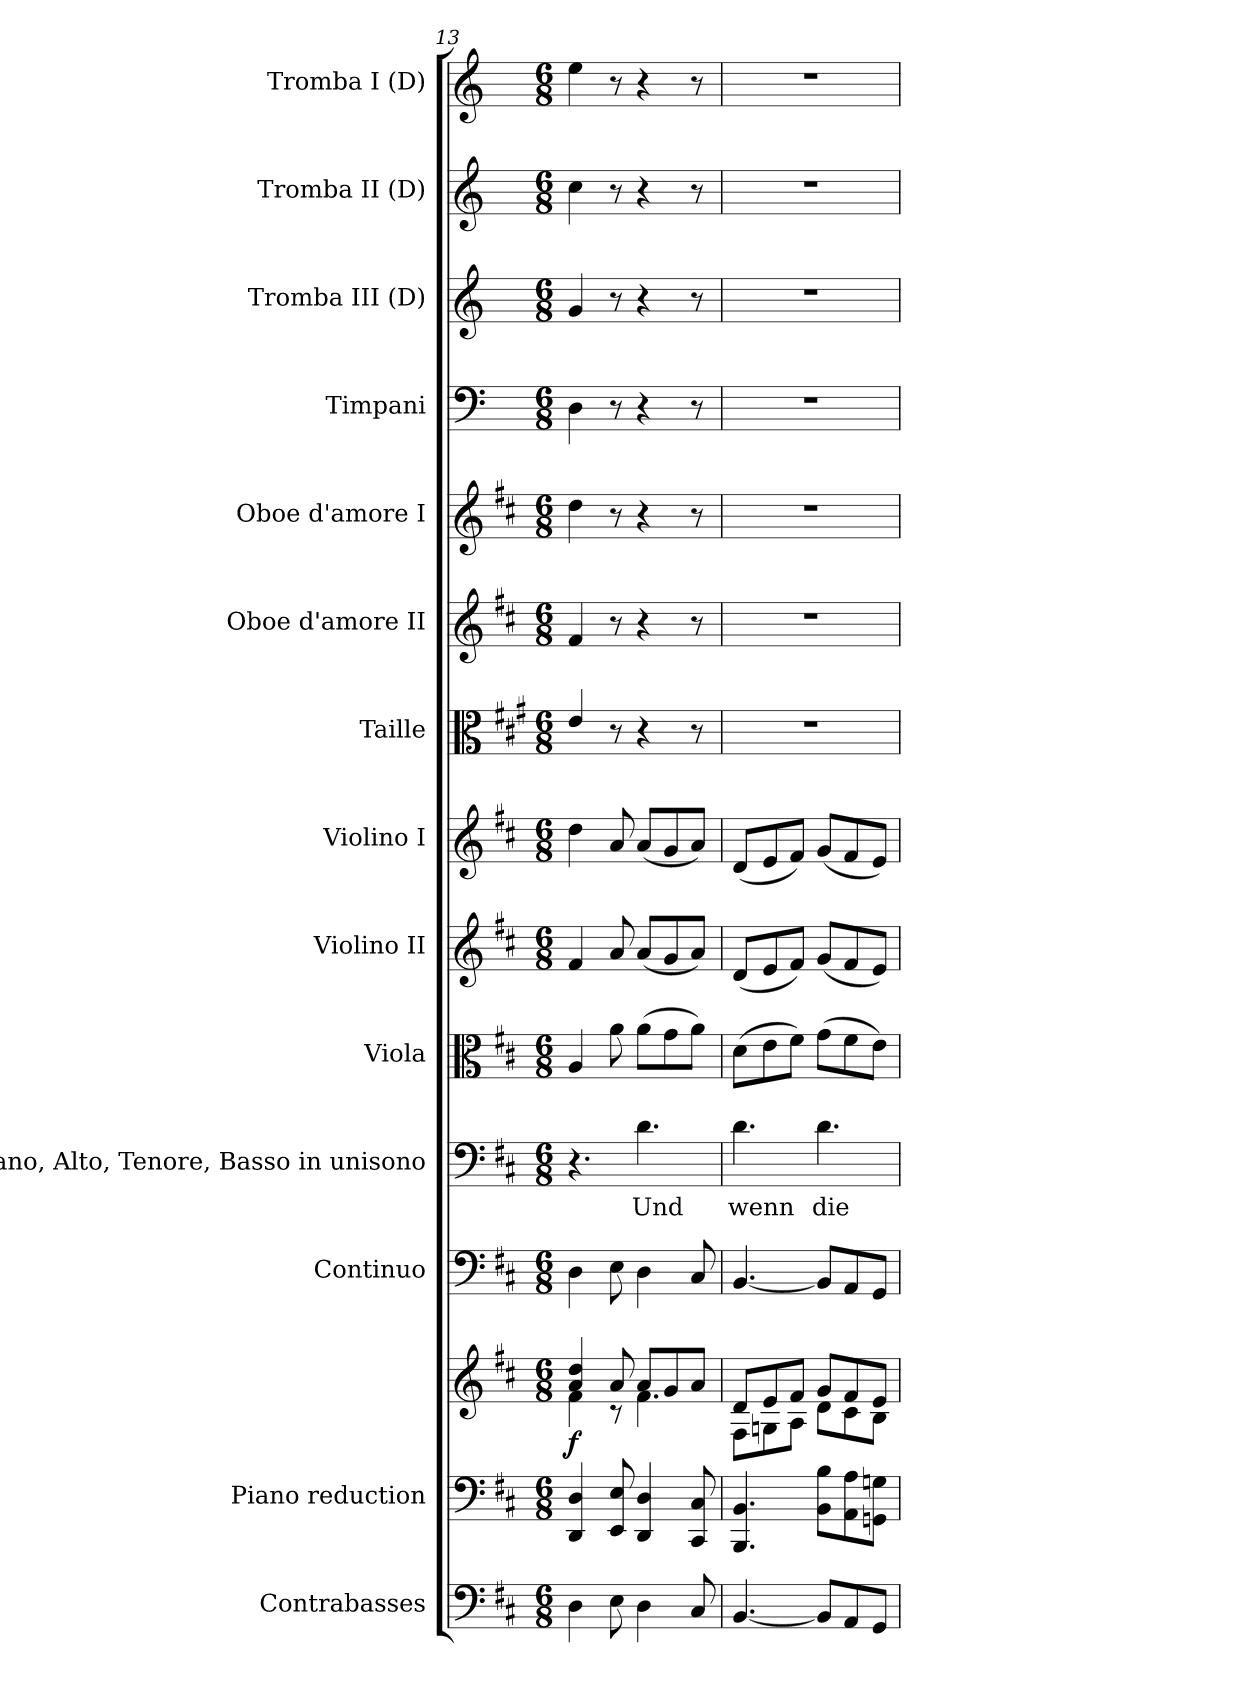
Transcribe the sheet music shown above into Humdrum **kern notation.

**kern	**kern	**kern	**dynam	**kern	**kern	**text	**kern	**kern	**kern	**kern	**kern	**kern	**kern	**kern	**kern	**kern
*part14	*part13	*part13	*part13	*part12	*part11	*part11	*part10	*part9	*part8	*part7	*part6	*part5	*part4	*part3	*part2	*part1
*staff15	*staff14	*staff13	*staff13/14	*staff12	*staff11	*staff11	*staff10	*staff9	*staff8	*staff7	*staff6	*staff5	*staff4	*staff3	*staff2	*staff1
*I"Contrabasses	*I"Piano reduction	*	*	*I"Continuo	*I"Soprano, Alto, Tenore, Basso in unisono	*	*I"Viola	*I"Violino II	*I"Violino I	*I"Taille	*I"Oboe d'amore II	*I"Oboe d'amore I	*I"Timpani	*I"Tromba III (D)	*I"Tromba II (D)	*I"Tromba I (D)
*I'Cbs.	*I'Pno	*	*	*	*	*	*	*	*	*	*I'Ob	*I'Ob	*I'Timp	*	*	*
*clefF4	*clefF4	*clefG2	*	*clefF4	*clefF4	*	*clefC3	*clefG2	*clefG2	*clefC3	*clefG2	*clefG2	*clefF4	*clefG2	*clefG2	*clefG2
*ITrd7c12	*	*	*	*	*	*	*	*	*	*ITrd4c7	*	*	*	*ITrd-1c-2	*ITrd-1c-2	*ITrd-1c-2
*k[f#c#]	*k[f#c#]	*k[f#c#]	*	*k[f#c#]	*k[f#c#]	*	*k[f#c#]	*k[f#c#]	*k[f#c#]	*k[f#c#]	*k[f#c#]	*k[f#c#]	*k[]	*k[f#c#]	*k[f#c#]	*k[f#c#]
*M6/8	*M6/8	*M6/8	*	*M6/8	*M6/8	*	*M6/8	*M6/8	*M6/8	*M6/8	*M6/8	*M6/8	*M6/8	*M6/8	*M6/8	*M6/8
=13	=13	=13	=13	=13	=13	=13	=13	=13	=13	=13	=13	=13	=13	=13	=13	=13
*	*	*^	*	*	*	*	*	*	*	*	*	*	*	*	*	*
!	!	!	!	!LO:DY:b	!	!	!	!	!	!	!	!	!	!	!	!	!
4DD	4DD/ 4D/	4a/ 4dd/	4f#\	f	4D\	4.r	.	4A/	4f#/	4dd\	4A/	4f#/	4dd\	4D\	4a/	4dd\	4ff#\
8EE	8EE/ 8E/	8a/	8r	.	8E\	.	.	8a\	8a/	8a/	8r	8r	8r	8r	8r	8r	8r
!	!	!	!	!	!	!	!LO:LY:b	!	!	!	!	!	!	!	!	!	!
4DD	4DD/ 4D/	8a/L	4.f#\	.	4D\	4.d\	Und	(8a\L	(8a/L	(8a/L	4r	4r	4r	4r	4r	4r	4r
.	.	8g/	.	.	.	.	.	8g\	8g/	8g/	.	.	.	.	.	.	.
8CC#	8CC#/ 8C#/	8a/J	.	.	8C#/	.	.	8a\J)	8a/J)	8a/J)	8r	8r	8r	8r	8r	8r	8r
=14	=14	=14	=14	=14	=14	=14	=14	=14	=14	=14	=14	=14	=14	=14	=14	=14	=14
!	!	!	!	!	!	!	!LO:LY:b	!	!	!	!	!	!	!	!	!	!
[4.BBB	4.BBB/ 4.BB/	8d/L	8F#\L	.	[4.BB/	4.d\	wenn	(8d\L	(8d/L	(8d/L	2.r	2.r	2.r	2.r	2.r	2.r	2.r
.	.	8e/	8Gn\	.	.	.	.	8e\	8e/	8e/	.	.	.	.	.	.	.
.	.	8f#/J	8A\J	.	.	.	.	8f#\J)	8f#/J)	8f#/J)	.	.	.	.	.	.	.
!	!	!	!	!	!	!	!LO:LY:b	!	!	!	!	!	!	!	!	!	!
8BBB/L]	8BB\ 8B\L	8g/L	8d\L	.	8BB/L]	4.d\	die	(8g\L	(8g/L	(8g/L	.	.	.	.	.	.	.
8AAA/	8AA\ 8A\	8f#/	8c#\	.	8AA/	.	.	8f#\	8f#/	8f#/	.	.	.	.	.	.	.
8GGG/J	8GGn\ 8Gn\J	8e/J	8B\J	.	8GG/J	.	.	8e\J)	8e/J)	8e/J)	.	.	.	.	.	.	.
*	*	*v	*v	*	*	*	*	*	*	*	*	*	*	*	*	*	*
=	=	=	=	=	=	=	=	=	=	=	=	=	=	=	=	=
*-	*-	*-	*-	*-	*-	*-	*-	*-	*-	*-	*-	*-	*-	*-	*-	*-
